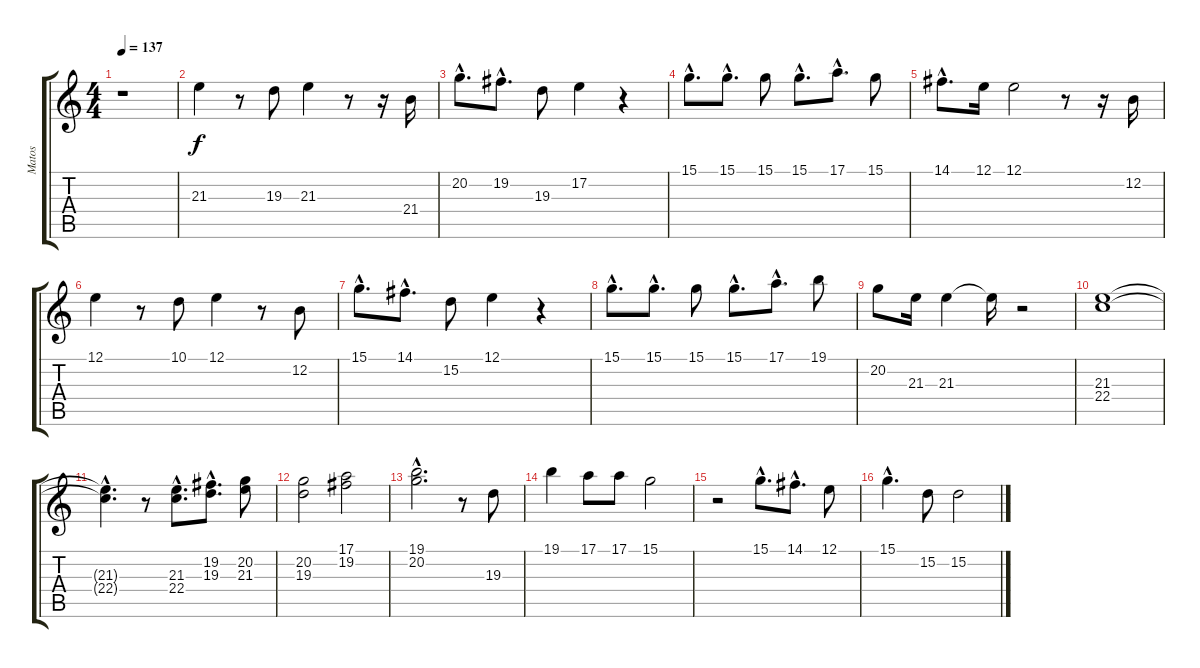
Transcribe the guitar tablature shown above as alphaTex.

\track ("Matos" "Matos") {instrument lead6voice}
\staff {score tabs}
\tuning (E4 B3 G3 D3 A2 E2) {hide}
\ts (4 4)
\tempo 137
\clef g2
\ks c
r.1{dy f} |
21.3.4 r.8 19.3.8 21.3.4 r.8 r.16 21.4.16 |
20.2{hac}.8{d} 19.2{hac}.8{d} 19.3.8 17.2.4 r.4 |
15.1{hac}.8{d} 15.1{hac}.8{d} 15.1.8 15.1{hac}.8{d} 17.1{hac}.8{d} 15.1.8 |
14.1{hac}.8{d} 12.1.16 12.1.2 r.8 r.16 12.2.16 |
12.1.4 r.8 10.1.8 12.1.4 r.8 12.2.8 |
15.1{hac}.8{d} 14.1{hac}.8{d} 15.2.8 12.1.4 r.4 |
15.1{hac}.8{d} 15.1{hac}.8{d} 15.1.8 15.1{hac}.8{d} 17.1{hac}.8{d} 19.1.8 |
20.2.8 21.3.16 21.3.4 21.3{t}.16 r.2 |
(21.3 22.4).1 |
(21.3{hac t} 22.4{hac t}).4{d} r.8 (21.3{hac} 22.4{hac}).8{d} (19.2{hac} 19.3{hac}).8{d} (20.2 21.3).8 |
(20.2 19.3).2 (17.1 19.2).2 |
(19.1{hac} 20.2{hac}).2{d} r.8 19.3.8 |
19.1.4 17.1.8 17.1.8 15.1.2 |
r.2 15.1{hac}.8{d} 14.1{hac}.8{d} 12.1.8 |
15.1{hac}.4{d} 15.2.8 15.2.2
